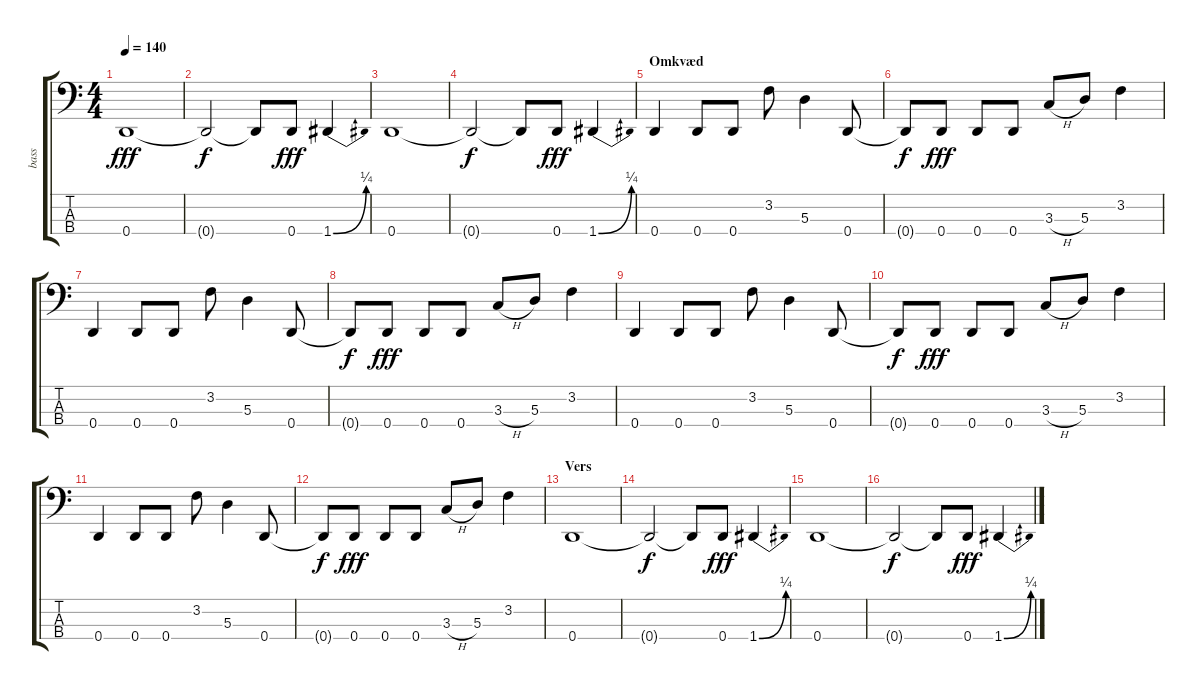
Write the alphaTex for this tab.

\track ("bass" "bass") {instrument slapbass1}
\staff {score tabs}
\tuning (G2 D2 A1 D1) {hide}
\ts (4 4)
\tempo 140
\clef f4
\ks c
0.4.1{dy fff} |
0.4{t}.2{dy f} 0.4{t}.8 0.4.8{dy fff} 1.4{be (bend 0 0 60 1)}.4 |
0.4.1 |
0.4{t}.2{dy f} 0.4{t}.8 0.4.8{dy fff} 1.4{be (bend 0 0 60 1)}.4 |
\section ("" "Omkvæd")
0.4.4 0.4.8 0.4.8 3.2.8 5.3.4 0.4.8 |
0.4{t}.8{dy f} 0.4.8{dy fff} 0.4.8 0.4.8 3.3{h}.8 5.3.8 3.2.4 |
0.4.4 0.4.8 0.4.8 3.2.8 5.3.4 0.4.8 |
0.4{t}.8{dy f} 0.4.8{dy fff} 0.4.8 0.4.8 3.3{h}.8 5.3.8 3.2.4 |
0.4.4 0.4.8 0.4.8 3.2.8 5.3.4 0.4.8 |
0.4{t}.8{dy f} 0.4.8{dy fff} 0.4.8 0.4.8 3.3{h}.8 5.3.8 3.2.4 |
0.4.4 0.4.8 0.4.8 3.2.8 5.3.4 0.4.8 |
0.4{t}.8{dy f} 0.4.8{dy fff} 0.4.8 0.4.8 3.3{h}.8 5.3.8 3.2.4 |
\section ("" "Vers")
0.4.1 |
0.4{t}.2{dy f} 0.4{t}.8 0.4.8{dy fff} 1.4{be (bend 0 0 60 1)}.4 |
0.4.1 |
0.4{t}.2{dy f} 0.4{t}.8 0.4.8{dy fff} 1.4{be (bend 0 0 60 1)}.4
